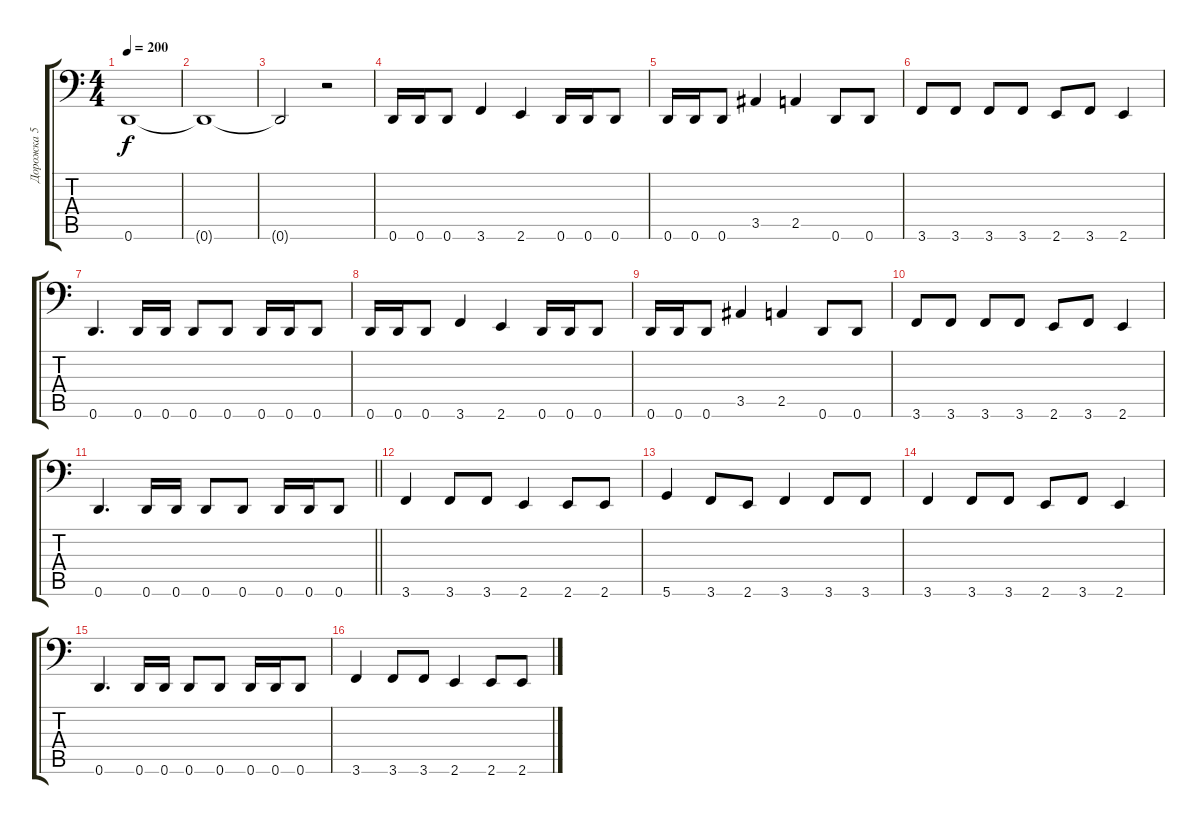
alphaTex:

\track ("Дорожка 5" "Дорожка 5") {instrument electricbassfinger}
\staff {score tabs}
\tuning (D3 A2 F2 C2 G1 D1) {hide}
\ts (4 4)
\tempo 200
\clef f4
\ks c
0.6{t}.1{dy f} |
0.6{t}.1 |
0.6{t}.2 r.2 |
0.6.16 0.6.16 0.6.8 3.6.4 2.6.4 0.6.16 0.6.16 0.6.8 |
0.6.16 0.6.16 0.6.8 3.5.4 2.5.4 0.6.8 0.6.8 |
3.6.8 3.6.8 3.6.8 3.6.8 2.6.8 3.6.8 2.6.4 |
0.6.4{d} 0.6.16 0.6.16 0.6.8 0.6.8 0.6.16 0.6.16 0.6.8 |
0.6.16 0.6.16 0.6.8 3.6.4 2.6.4 0.6.16 0.6.16 0.6.8 |
0.6.16 0.6.16 0.6.8 3.5.4 2.5.4 0.6.8 0.6.8 |
3.6.8 3.6.8 3.6.8 3.6.8 2.6.8 3.6.8 2.6.4 |
\barLineRight lightlight
0.6.4{d} 0.6.16 0.6.16 0.6.8 0.6.8 0.6.16 0.6.16 0.6.8 |
3.6.4 3.6.8 3.6.8 2.6.4 2.6.8 2.6.8 |
5.6.4 3.6.8 2.6.8 3.6.4 3.6.8 3.6.8 |
3.6.4 3.6.8 3.6.8 2.6.8 3.6.8 2.6.4 |
0.6.4{d} 0.6.16 0.6.16 0.6.8 0.6.8 0.6.16 0.6.16 0.6.8 |
3.6.4 3.6.8 3.6.8 2.6.4 2.6.8 2.6.8
